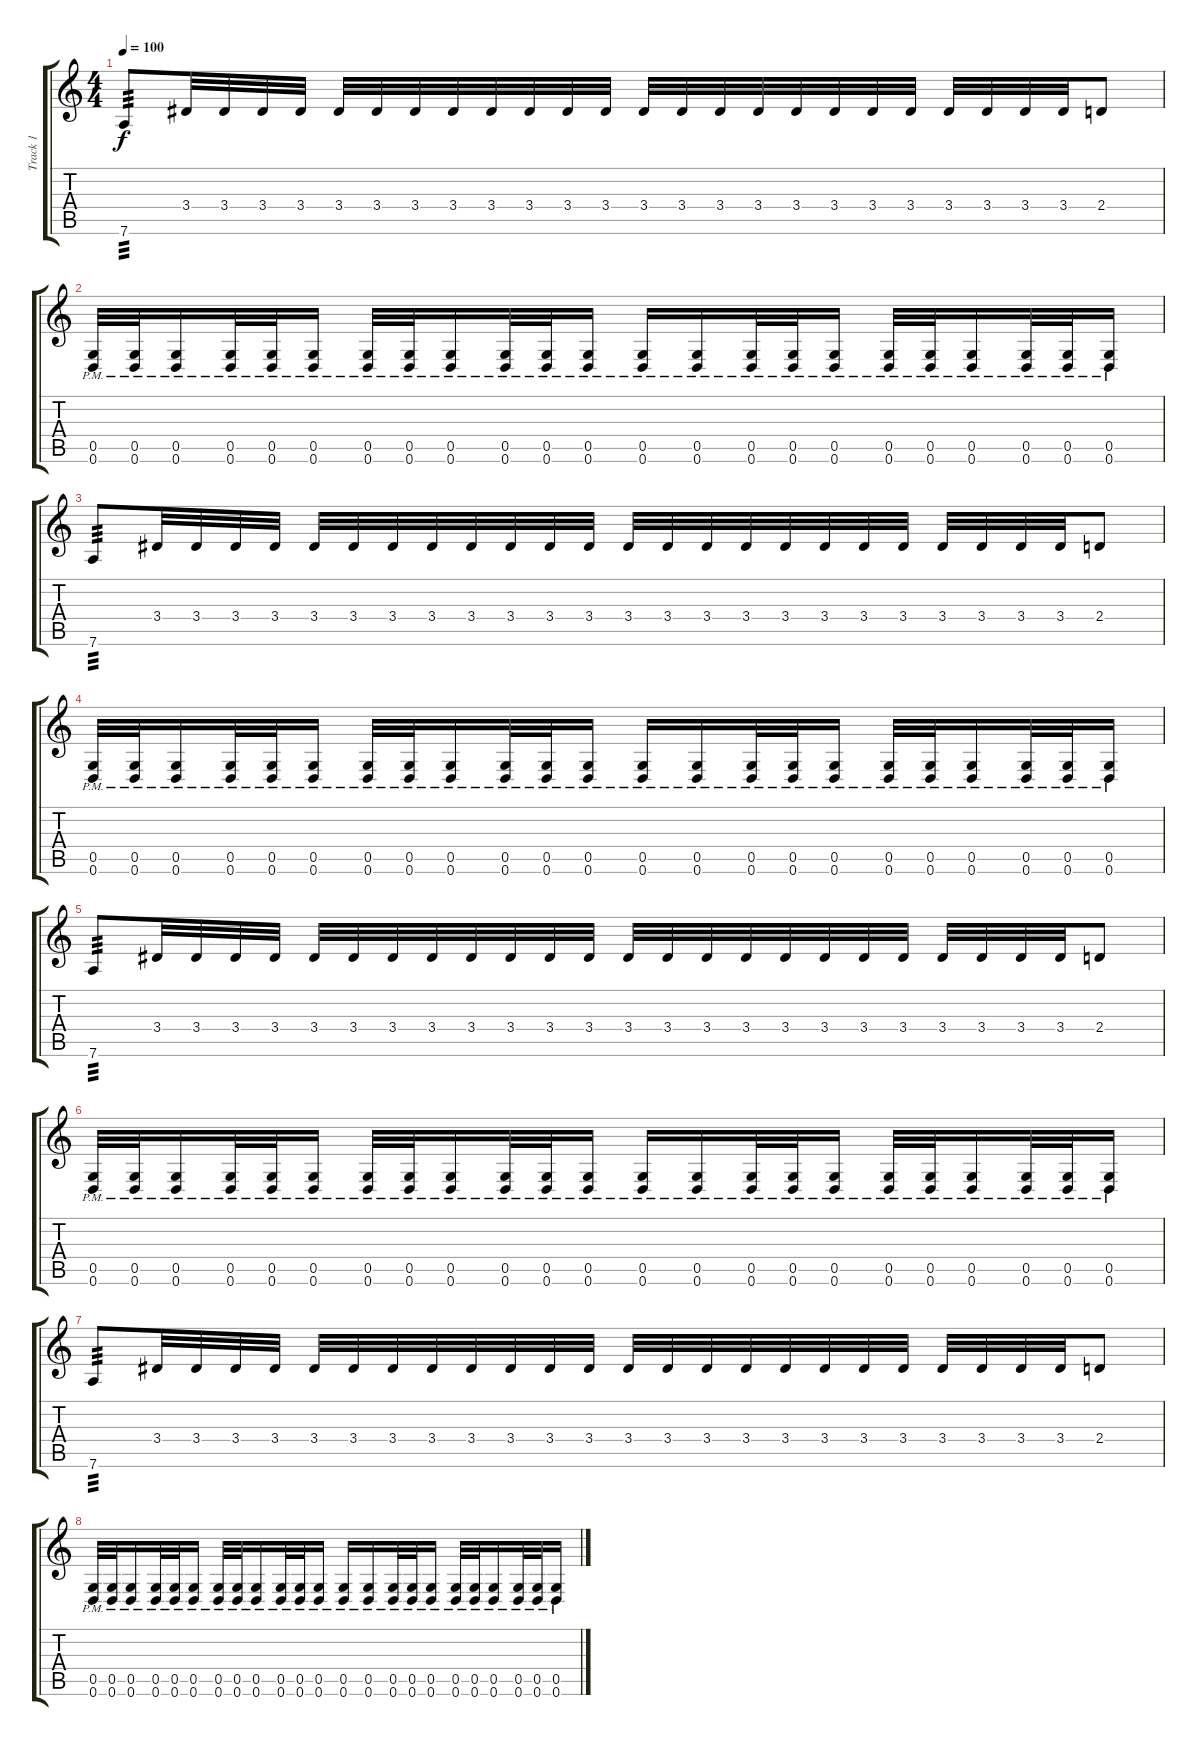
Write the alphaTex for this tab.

\track ("Track 1" "Track 1") {instrument overdrivenguitar}
\staff {score tabs}
\tuning (D4 A3 F3 C3 G2 D2) {hide}
\ts (4 4)
\tempo 100
\clef g2
\ks c
7.6.8{tp 3 dy f} 3.4.32 3.4.32 3.4.32 3.4.32 3.4.32 3.4.32 3.4.32 3.4.32 3.4.32 3.4.32 3.4.32 3.4.32 3.4.32 3.4.32 3.4.32 3.4.32 3.4.32 3.4.32 3.4.32 3.4.32 3.4.32 3.4.32 3.4.32 3.4.32 2.4.8 |
(0.5{pm} 0.6{pm}).32 (0.5{pm} 0.6{pm}).32 (0.5{pm} 0.6{pm}).16 (0.5{pm} 0.6{pm}).32 (0.5{pm} 0.6{pm}).32 (0.5{pm} 0.6{pm}).16 (0.5{pm} 0.6{pm}).32 (0.5{pm} 0.6{pm}).32 (0.5{pm} 0.6{pm}).16 (0.5{pm} 0.6{pm}).32 (0.5{pm} 0.6{pm}).32 (0.5{pm} 0.6{pm}).16 (0.5{pm} 0.6{pm}).16 (0.5{pm} 0.6{pm}).16 (0.5{pm} 0.6{pm}).32 (0.5{pm} 0.6{pm}).32 (0.5{pm} 0.6{pm}).16 (0.5{pm} 0.6{pm}).32 (0.5{pm} 0.6{pm}).32 (0.5{pm} 0.6{pm}).16 (0.5{pm} 0.6{pm}).32 (0.5{pm} 0.6{pm}).32 (0.5{pm} 0.6{pm}).16 |
7.6.8{tp 3} 3.4.32 3.4.32 3.4.32 3.4.32 3.4.32 3.4.32 3.4.32 3.4.32 3.4.32 3.4.32 3.4.32 3.4.32 3.4.32 3.4.32 3.4.32 3.4.32 3.4.32 3.4.32 3.4.32 3.4.32 3.4.32 3.4.32 3.4.32 3.4.32 2.4.8 |
(0.5{pm} 0.6{pm}).32 (0.5{pm} 0.6{pm}).32 (0.5{pm} 0.6{pm}).16 (0.5{pm} 0.6{pm}).32 (0.5{pm} 0.6{pm}).32 (0.5{pm} 0.6{pm}).16 (0.5{pm} 0.6{pm}).32 (0.5{pm} 0.6{pm}).32 (0.5{pm} 0.6{pm}).16 (0.5{pm} 0.6{pm}).32 (0.5{pm} 0.6{pm}).32 (0.5{pm} 0.6{pm}).16 (0.5{pm} 0.6{pm}).16 (0.5{pm} 0.6{pm}).16 (0.5{pm} 0.6{pm}).32 (0.5{pm} 0.6{pm}).32 (0.5{pm} 0.6{pm}).16 (0.5{pm} 0.6{pm}).32 (0.5{pm} 0.6{pm}).32 (0.5{pm} 0.6{pm}).16 (0.5{pm} 0.6{pm}).32 (0.5{pm} 0.6{pm}).32 (0.5{pm} 0.6{pm}).16 |
7.6.8{tp 3} 3.4.32 3.4.32 3.4.32 3.4.32 3.4.32 3.4.32 3.4.32 3.4.32 3.4.32 3.4.32 3.4.32 3.4.32 3.4.32 3.4.32 3.4.32 3.4.32 3.4.32 3.4.32 3.4.32 3.4.32 3.4.32 3.4.32 3.4.32 3.4.32 2.4.8 |
(0.5{pm} 0.6{pm}).32 (0.5{pm} 0.6{pm}).32 (0.5{pm} 0.6{pm}).16 (0.5{pm} 0.6{pm}).32 (0.5{pm} 0.6{pm}).32 (0.5{pm} 0.6{pm}).16 (0.5{pm} 0.6{pm}).32 (0.5{pm} 0.6{pm}).32 (0.5{pm} 0.6{pm}).16 (0.5{pm} 0.6{pm}).32 (0.5{pm} 0.6{pm}).32 (0.5{pm} 0.6{pm}).16 (0.5{pm} 0.6{pm}).16 (0.5{pm} 0.6{pm}).16 (0.5{pm} 0.6{pm}).32 (0.5{pm} 0.6{pm}).32 (0.5{pm} 0.6{pm}).16 (0.5{pm} 0.6{pm}).32 (0.5{pm} 0.6{pm}).32 (0.5{pm} 0.6{pm}).16 (0.5{pm} 0.6{pm}).32 (0.5{pm} 0.6{pm}).32 (0.5{pm} 0.6{pm}).16 |
7.6.8{tp 3} 3.4.32 3.4.32 3.4.32 3.4.32 3.4.32 3.4.32 3.4.32 3.4.32 3.4.32 3.4.32 3.4.32 3.4.32 3.4.32 3.4.32 3.4.32 3.4.32 3.4.32 3.4.32 3.4.32 3.4.32 3.4.32 3.4.32 3.4.32 3.4.32 2.4.8 |
(0.5{pm} 0.6{pm}).32 (0.5{pm} 0.6{pm}).32 (0.5{pm} 0.6{pm}).16 (0.5{pm} 0.6{pm}).32 (0.5{pm} 0.6{pm}).32 (0.5{pm} 0.6{pm}).16 (0.5{pm} 0.6{pm}).32 (0.5{pm} 0.6{pm}).32 (0.5{pm} 0.6{pm}).16 (0.5{pm} 0.6{pm}).32 (0.5{pm} 0.6{pm}).32 (0.5{pm} 0.6{pm}).16 (0.5{pm} 0.6{pm}).16 (0.5{pm} 0.6{pm}).16 (0.5{pm} 0.6{pm}).32 (0.5{pm} 0.6{pm}).32 (0.5{pm} 0.6{pm}).16 (0.5{pm} 0.6{pm}).32 (0.5{pm} 0.6{pm}).32 (0.5{pm} 0.6{pm}).16 (0.5{pm} 0.6{pm}).32 (0.5{pm} 0.6{pm}).32 (0.5{pm} 0.6{pm}).16
